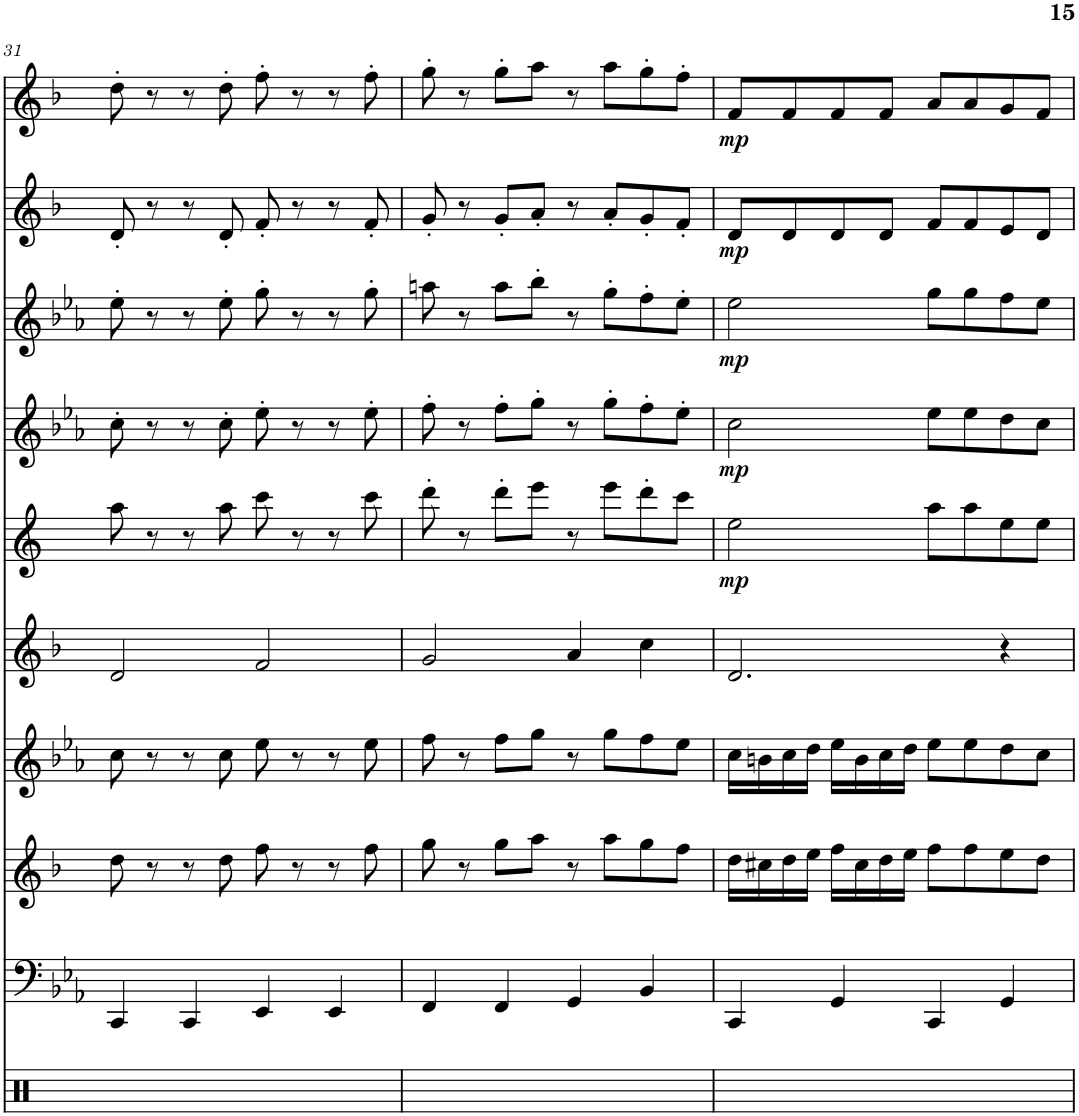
**kern	**kern	**kern	**kern	**kern	**kern	**dynam	**kern	**dynam	**kern	**dynam	**kern	**dynam	**kern	**dynam
*part10	*part9	*part8	*part7	*part6	*part5	*part5	*part4	*part4	*part3	*part3	*part2	*part2	*part1	*part1
*staff10	*staff9	*staff8	*staff7	*staff6	*staff5	*staff5	*staff4	*staff4	*staff3	*staff3	*staff2	*staff2	*staff1	*staff1
*I"Voice	*I"Voice	*I"Voice	*I"Voice	*I"Voice	*I"Voice	*	*I"Voice	*	*I"Voice	*	*I"Voice	*	*I"Voice	*
*I'V	*I'V	*I'V	*I'V	*I'V	*I'V	*	*I'V	*	*I'V	*	*I'V	*	*I'V	*
!!LO:PB:g=z
*clefX	*clefF4	*clefG2	*clefG2	*clefG2	*clefG2	*	*clefG2	*	*clefG2	*	*clefG2	*	*clefG2	*
*k[]	*k[b-e-a-]	*k[b-]	*k[b-e-a-]	*k[b-]	*k[]	*	*k[b-e-a-]	*	*k[b-e-a-]	*	*k[b-]	*	*k[b-]	*
*M4/4	*M4/4	*M4/4	*M4/4	*M4/4	*M4/4	*	*M4/4	*	*M4/4	*	*M4/4	*	*M4/4	*
=31	=31	=31	=31	=31	=31	=31	=31	=31	=31	=31	=31	=31	=31	=31
1ryy	4CC/	8dd\	8cc\	2d/	8aa\	.	8cc'\	.	8ee-'\	.	8d'/	.	8dd'\	.
.	.	8r	8r	.	8r	.	8r	.	8r	.	8r	.	8r	.
.	4CC/	8r	8r	.	8r	.	8r	.	8r	.	8r	.	8r	.
.	.	8dd\	8cc\	.	8aa\	.	8cc'\	.	8ee-'\	.	8d'/	.	8dd'\	.
.	4EE-/	8ff\	8ee-\	2f/	8ccc\	.	8ee-'\	.	8gg'\	.	8f'/	.	8ff'\	.
.	.	8r	8r	.	8r	.	8r	.	8r	.	8r	.	8r	.
.	4EE-/	8r	8r	.	8r	.	8r	.	8r	.	8r	.	8r	.
.	.	8ff\	8ee-\	.	8ccc\	.	8ee-'\	.	8gg'\	.	8f'/	.	8ff'\	.
=32	=32	=32	=32	=32	=32	=32	=32	=32	=32	=32	=32	=32	=32	=32
1ryy	4FF/	8gg\	8ff\	2g/	8ddd'\	.	8ff'\	.	8aan\	.	8g'/	.	8gg'\	.
.	.	8r	8r	.	8r	.	8r	.	8r	.	8r	.	8r	.
.	4FF/	8gg\L	8ff\L	.	8ddd'\L	.	8ff'\L	.	8aa\L	.	8g'/L	.	8gg'\L	.
.	.	8aa\J	8gg\J	.	8eee\J	.	8gg'\J	.	8bb-'\J	.	8a'/J	.	8aa\J	.
.	4GG/	8r	8r	4a/	8r	.	8r	.	8r	.	8r	.	8r	.
.	.	8aa\L	8gg\L	.	8eee\L	.	8gg'\L	.	8gg'\L	.	8a'/L	.	8aa\L	.
.	4BB-/	8gg\	8ff\	4cc\	8ddd'\	.	8ff'\	.	8ff'\	.	8g'/	.	8gg'\	.
.	.	8ff\J	8ee-\J	.	8ccc\J	.	8ee-'\J	.	8ee-'\J	.	8f'/J	.	8ff'\J	.
=33	=33	=33	=33	=33	=33	=33	=33	=33	=33	=33	=33	=33	=33	=33
!	!	!	!	!	!	!LO:DY:b	!	!LO:DY:b	!	!LO:DY:b	!	!LO:DY:b	!	!LO:DY:b
1ryy	4CC/	16dd\LL	16cc\LL	2.d/	2ee\	mp	2cc\	mp	2ee-\	mp	8d/L	mp	8f/L	mp
.	.	16cc#X\	16bn\	.	.	.	.	.	.	.	.	.	.	.
.	.	16dd\	16cc\	.	.	.	.	.	.	.	8d/	.	8f/	.
.	.	16ee\JJ	16dd\JJ	.	.	.	.	.	.	.	.	.	.	.
.	4GG/	16ff\LL	16ee-\LL	.	.	.	.	.	.	.	8d/	.	8f/	.
.	.	16cc#\	16b\	.	.	.	.	.	.	.	.	.	.	.
.	.	16dd\	16cc\	.	.	.	.	.	.	.	8d/J	.	8f/J	.
.	.	16ee\JJ	16dd\JJ	.	.	.	.	.	.	.	.	.	.	.
.	4CC/	8ff\L	8ee-\L	.	8aa\L	.	8ee-\L	.	8gg\L	.	8f/L	.	8a/L	.
.	.	8ff\	8ee-\	.	8aa\	.	8ee-\	.	8gg\	.	8f/	.	8a/	.
.	4GG/	8ee\	8dd\	4r	8ee\	.	8dd\	.	8ff\	.	8e/	.	8g/	.
.	.	8dd\J	8cc\J	.	8ee\J	.	8cc\J	.	8ee-\J	.	8d/J	.	8f/J	.
=	=	=	=	=	=	=	=	=	=	=	=	=	=	=
*-	*-	*-	*-	*-	*-	*-	*-	*-	*-	*-	*-	*-	*-	*-
